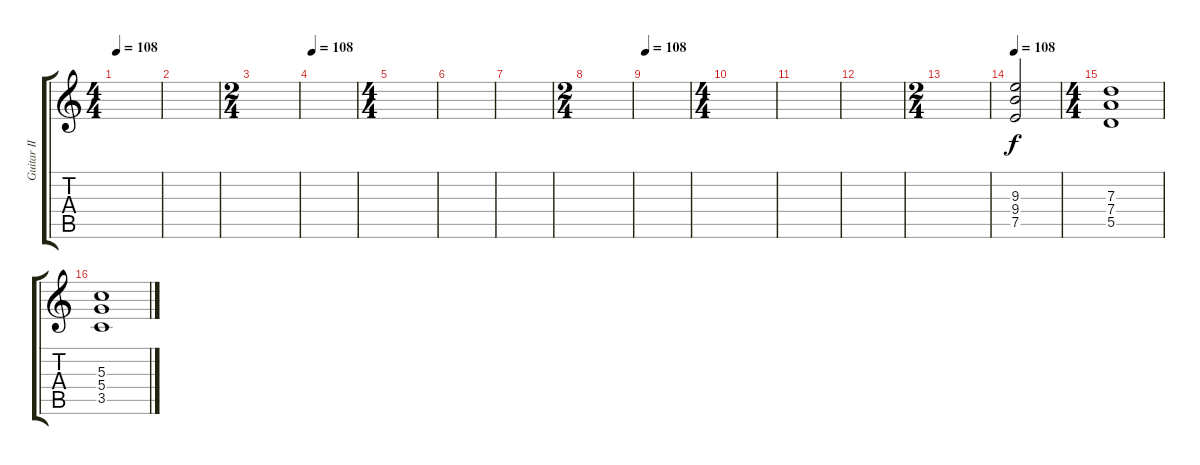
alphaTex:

\track ("Guitar II" "Guitar II") {instrument distortionguitar}
\staff {score tabs}
\tuning (E4 B3 G3 D3 A2 E2) {hide}
\ts (4 4)
\tempo 108
\clef g2
\ks c
|
|
\ts (2 4)
|
\tempo 108
|
\ts (4 4)
|
|
|
\ts (2 4)
|
\tempo 108
|
\ts (4 4)
|
|
|
\ts (2 4)
|
\tempo 108
(9.3 9.4 7.5).2{volume 12} |
\ts (4 4)
(7.3 7.4 5.5).1 |
(5.3 5.4 3.5).1
